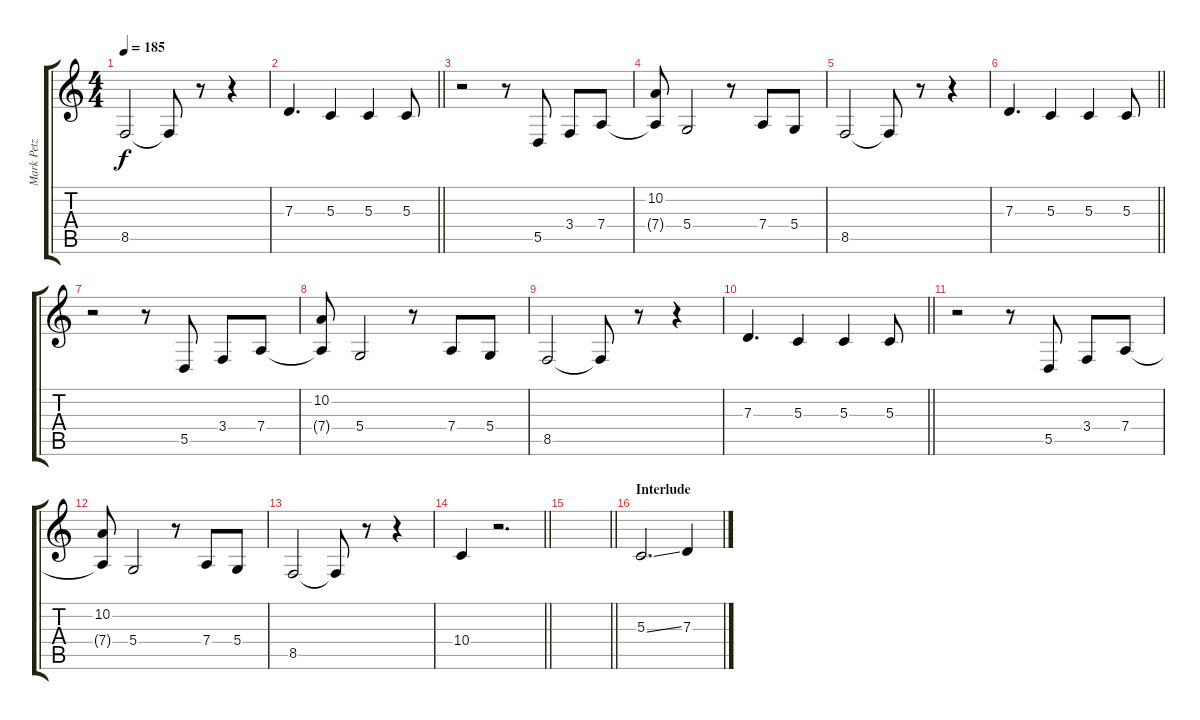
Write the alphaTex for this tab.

\track ("Mark Petz (Tenor Sax)" "Mark Petz ") {instrument tenorsax}
\staff {score tabs}
\tuning (E4 B3 G3 D3 A2 E2) {hide}
\ts (4 4)
\tempo 185
\clef g2
\ks c
8.5.2{dy f} 8.5{t}.8 r.8 r.4 |
\barLineRight lightlight
7.3.4{d} 5.3.4 5.3.4 5.3.8 |
r.2 r.8 5.5.8 3.4.8 7.4.8 |
(10.2 7.4{t}).8 5.4.2 r.8 7.4.8 5.4.8 |
8.5.2 8.5{t}.8 r.8 r.4 |
\barLineRight lightlight
7.3.4{d} 5.3.4 5.3.4 5.3.8 |
r.2 r.8 5.5.8 3.4.8 7.4.8 |
(10.2 7.4{t}).8 5.4.2 r.8 7.4.8 5.4.8 |
8.5.2 8.5{t}.8 r.8 r.4 |
\barLineRight lightlight
7.3.4{d} 5.3.4 5.3.4 5.3.8 |
r.2 r.8 5.5.8 3.4.8 7.4.8 |
(10.2 7.4{t}).8 5.4.2 r.8 7.4.8 5.4.8 |
8.5.2 8.5{t}.8 r.8 r.4 |
\barLineRight lightlight
10.4.4 r.2{d} |
\barLineRight lightlight
|
\section ("" "Interlude")
5.3{ss}.2{d} 7.3.4
